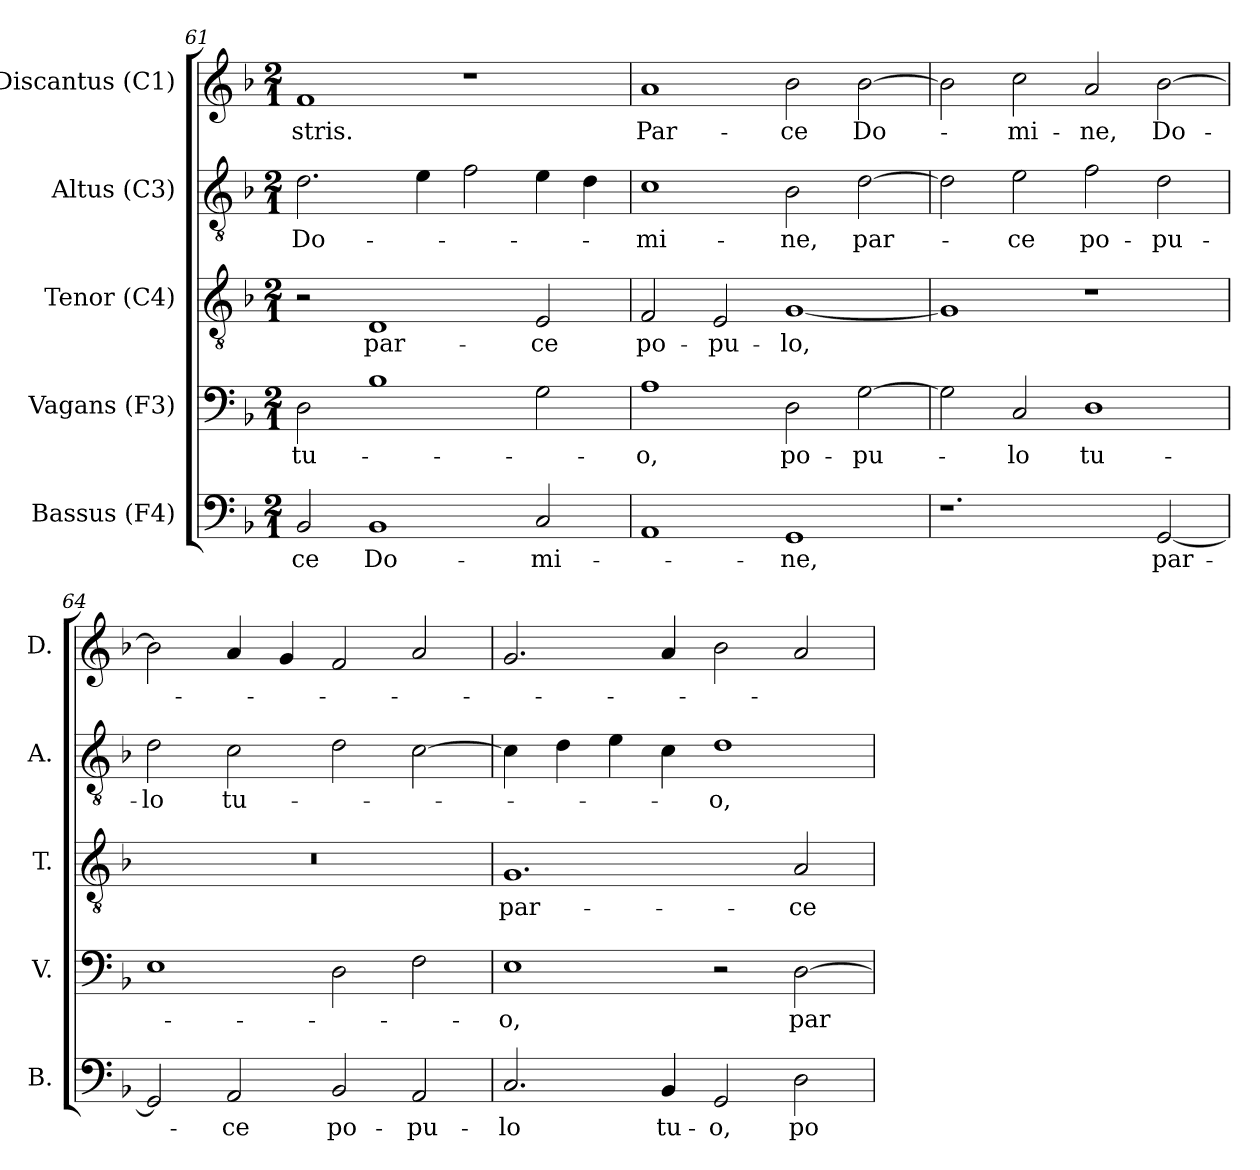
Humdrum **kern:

**kern	**text	**kern	**text	**kern	**text	**kern	**text	**kern	**text
*part5	*part5	*part4	*part4	*part3	*part3	*part2	*part2	*part1	*part1
*staff5	*staff5	*staff4	*staff4	*staff3	*staff3	*staff2	*staff2	*staff1	*staff1
*I"Bassus (F4)	*	*I"Vagans (F3)	*	*I"Tenor (C4)	*	*I"Altus (C3)	*	*I"Discantus (C1)	*
*I'B.	*	*I'V.	*	*I'T.	*	*I'A.	*	*I'D.	*
*clefF4	*	*clefF4	*	*clefGv2	*	*clefGv2	*	*clefG2	*
*	*	*ITrd7c12	*	*ITrd7c12	*	*ITrd7c12	*	*	*
*k[b-]	*	*k[b-]	*	*k[b-]	*	*k[b-]	*	*k[b-]	*
*F:	*	*F:	*	*F:	*	*F:	*	*F:	*
*M2/1	*	*M2/1	*	*M2/1	*	*M2/1	*	*M2/1	*
=61	=61	=61	=61	=61	=61	=61	=61	=61	=61
!	!LO:LY:b:color=#000000	!	!	!	!	!	!	!	!
!	!	!	!LO:LY:b:color=#000000	!	!	!	!	!	!
!	!	!	!	!	!	!	!LO:LY:b:color=#000000	!	!
!	!	!	!	!	!	!	!	!	!LO:LY:b:color=#000000
2BB-i/	-ce	2DDi\	tu-	2r	.	2.Di\	Do-	1fi	-stris.
!	!LO:LY:b:color=#000000	!	!	!	!	!	!	!	!
!	!	!	!	!	!LO:LY:b:color=#000000	!	!	!	!
1BB-i	Do-	1BB-i	.	1DDi	par-	.	.	.	.
.	.	.	.	.	.	4Ei\	.	.	.
.	.	.	.	.	.	2Fi\	.	1r	.
!	!LO:LY:b:color=#000000	!	!	!	!	!	!	!	!
!	!	!	!	!	!LO:LY:b:color=#000000	!	!	!	!
2Ci/	-mi-	2GGi\	.	2EEi/	-ce	4Ei\	.	.	.
.	.	.	.	.	.	4Di\	.	.	.
=62	=62	=62	=62	=62	=62	=62	=62	=62	=62
!	!	!	!LO:LY:b:color=#000000	!	!	!	!	!	!
!	!	!	!	!	!LO:LY:b:color=#000000	!	!	!	!
!	!	!	!	!	!	!	!LO:LY:b:color=#000000	!	!
!	!	!	!	!	!	!	!	!	!LO:LY:b:color=#000000
1AAi	.	1AAi	-o,	2FFi/	po-	1Ci	-mi-	1ai	Par-
!	!	!	!	!	!LO:LY:b:color=#000000	!	!	!	!
.	.	.	.	2EEi/	-pu-	.	.	.	.
!	!LO:LY:b:color=#000000	!	!	!	!	!	!	!	!
!	!	!	!LO:LY:b:color=#000000	!	!	!	!	!	!
!	!	!	!	!	!LO:LY:b:color=#000000	!	!	!	!
!	!	!	!	!	!	!	!LO:LY:b:color=#000000	!	!
!	!	!	!	!	!	!	!	!	!LO:LY:b:color=#000000
1GGi	-ne,	2DDi\	po-	[1GGi	-lo,	2BB-i\	-ne,	2b-i\	-ce
!	!	!	!LO:LY:b:color=#000000	!	!	!	!	!	!
!	!	!	!	!	!	!	!LO:LY:b:color=#000000	!	!
!	!	!	!	!	!	!	!	!	!LO:LY:b:color=#000000
.	.	[2GGi\	-pu-	.	.	[2Di\	par-	[2b-i\	Do-
!!LO:PB:g=z
=63	=63	=63	=63	=63	=63	=63	=63	=63	=63
1.r	.	2GGi\]	.	1GGi]	.	2Di\]	.	2b-i\]	.
!	!	!	!LO:LY:b:color=#000000	!	!	!	!	!	!
!	!	!	!	!	!	!	!LO:LY:b:color=#000000	!	!
!	!	!	!	!	!	!	!	!	!LO:LY:b:color=#000000
.	.	2CCi/	-lo	.	.	2Ei\	-ce	2cci\	-mi-
!	!	!	!LO:LY:b:color=#000000	!	!	!	!	!	!
!	!	!	!	!	!	!	!LO:LY:b:color=#000000	!	!
!	!	!	!	!	!	!	!	!	!LO:LY:b:color=#000000
.	.	1DDi	tu-	1r	.	2Fi\	po-	2ai/	-ne,
!	!LO:LY:b:color=#000000	!	!	!	!	!	!	!	!
!	!	!	!	!	!	!	!LO:LY:b:color=#000000	!	!
!	!	!	!	!	!	!	!	!	!LO:LY:b:color=#000000
[2GGi/	par-	.	.	.	.	2Di\	-pu-	[2b-i\	Do-
=64	=64	=64	=64	=64	=64	=64	=64	=64	=64
!	!	!	!	!LO:N:vis=1	!	!	!	!	!
!	!	!	!	!	!	!	!LO:LY:b:color=#000000	!	!
2GGi/]	.	1EEi	.	0r	.	2Di\	-lo	2b-i\]	.
!	!LO:LY:b:color=#000000	!	!	!	!	!	!	!	!
!	!	!	!	!	!	!	!LO:LY:b:color=#000000	!	!
2AAi/	-ce	.	.	.	.	2Ci\	tu-	4ai/	.
.	.	.	.	.	.	.	.	4gi/	.
!	!LO:LY:b:color=#000000	!	!	!	!	!	!	!	!
2BB-i/	po-	2DDi\	.	.	.	2Di\	.	2fi/	.
!	!LO:LY:b:color=#000000	!	!	!	!	!	!	!	!
2AAi/	-pu-	2FFi\	.	.	.	[2Ci\	.	2ai/	.
=65	=65	=65	=65	=65	=65	=65	=65	=65	=65
!	!LO:LY:b:color=#000000	!	!	!	!	!	!	!	!
!	!	!	!LO:LY:b:color=#000000	!	!	!	!	!	!
!	!	!	!	!	!LO:LY:b:color=#000000	!	!	!	!
2.Ci/	-lo	1EEi	-o,	1.GGi	par-	4Ci\]	.	2.gi/	.
.	.	.	.	.	.	4Di\	.	.	.
.	.	.	.	.	.	4Ei\	.	.	.
!	!LO:LY:b:color=#000000	!	!	!	!	!	!	!	!
4BB-i/	tu-	.	.	.	.	4Ci\	.	4ai/	.
!	!LO:LY:b:color=#000000	!	!	!	!	!	!	!	!
!	!	!	!	!	!	!	!LO:LY:b:color=#000000	!	!
2GGi/	-o,	2r	.	.	.	1Di	-o,	2b-i\	.
!	!LO:LY:b:color=#000000	!	!	!	!	!	!	!	!
!	!	!	!LO:LY:b:color=#000000	!	!	!	!	!	!
!	!	!	!	!	!LO:LY:b:color=#000000	!	!	!	!
2Di\	po-	[2DDi\	par-	2AAi/	-ce	.	.	2ai/	.
=	=	=	=	=	=	=	=	=	=
*-	*-	*-	*-	*-	*-	*-	*-	*-	*-
